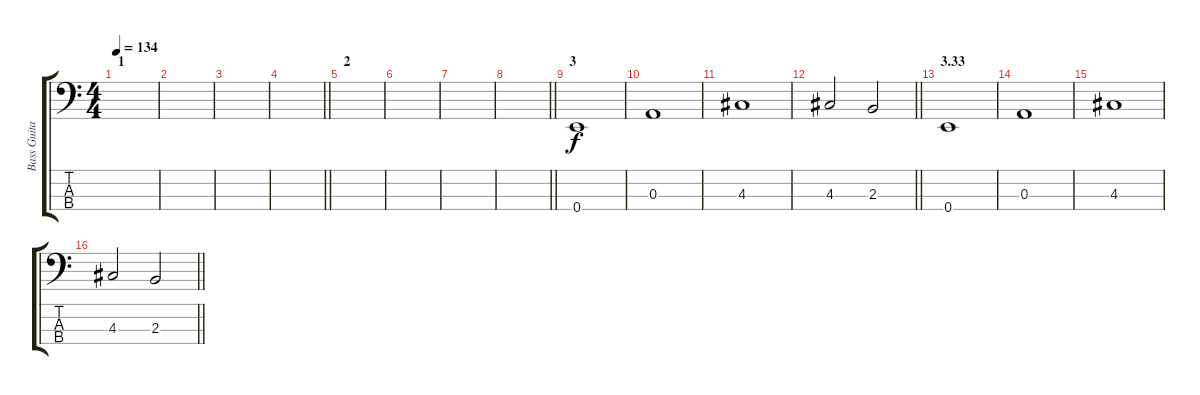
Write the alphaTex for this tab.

\track ("Bass Guitar" "Bass Guita") {instrument electricbassfinger}
\staff {score tabs}
\tuning (G2 D2 A1 E1) {hide}
\ts (4 4)
\section ("" "1")
\tempo 134
\clef f4
\ks c
|
|
|
\barLineRight lightlight
|
\section ("" "2")
|
|
|
\barLineRight lightlight
|
\section ("" "3")
0.4.1 |
0.3.1 |
4.3.1 |
\barLineRight lightlight
4.3.2 2.3.2 |
\section ("" "3.33")
0.4.1 |
0.3.1 |
4.3.1 |
\barLineRight lightlight
4.3.2 2.3.2
